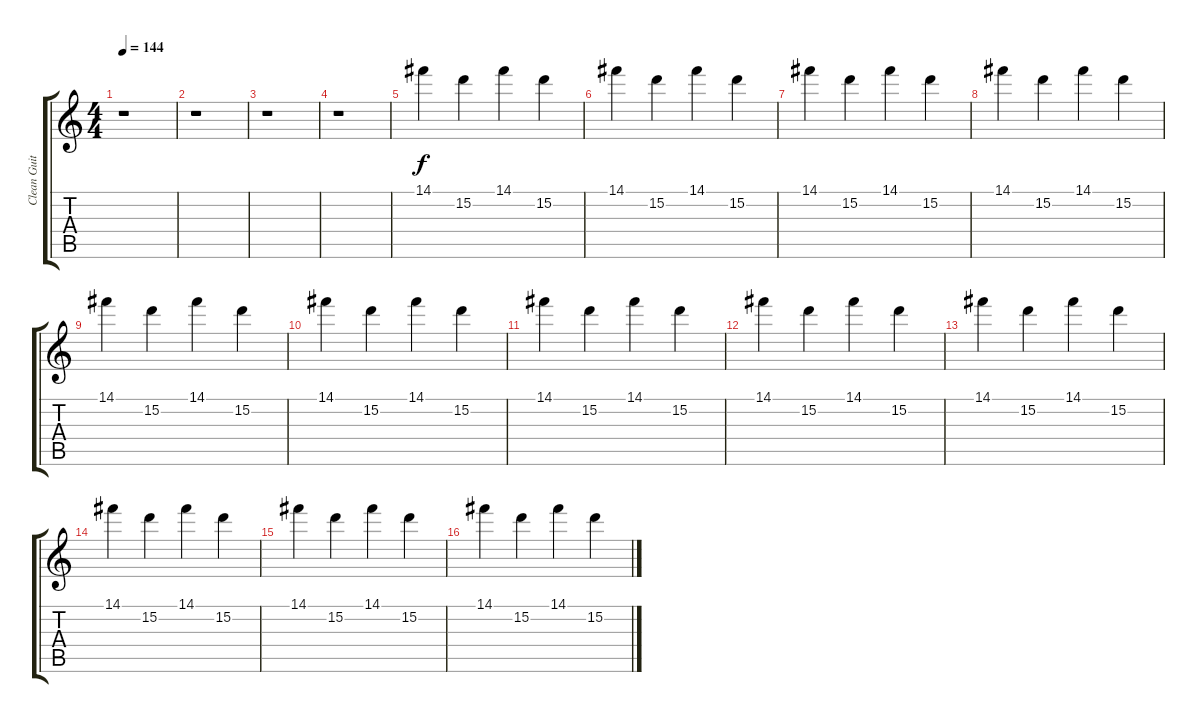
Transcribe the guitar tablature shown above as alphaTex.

\track ("Clean Guitar 2" "Clean Guit") {instrument electricguitarclean}
\staff {score tabs}
\tuning (E4 B3 G3 D3 A2 D2) {hide}
\ts (4 4)
\tempo 144
\clef g2
\ks c
r.1{dy f} |
r.1 |
r.1 |
r.1 |
14.1.4 15.2.4 14.1.4 15.2.4 |
14.1.4 15.2.4 14.1.4 15.2.4 |
14.1.4 15.2.4 14.1.4 15.2.4 |
14.1.4 15.2.4 14.1.4 15.2.4 |
14.1.4 15.2.4 14.1.4 15.2.4 |
14.1.4 15.2.4 14.1.4 15.2.4 |
14.1.4 15.2.4 14.1.4 15.2.4 |
14.1.4 15.2.4 14.1.4 15.2.4 |
14.1.4 15.2.4 14.1.4 15.2.4 |
14.1.4 15.2.4 14.1.4 15.2.4 |
14.1.4 15.2.4 14.1.4 15.2.4 |
14.1.4 15.2.4 14.1.4 15.2.4
